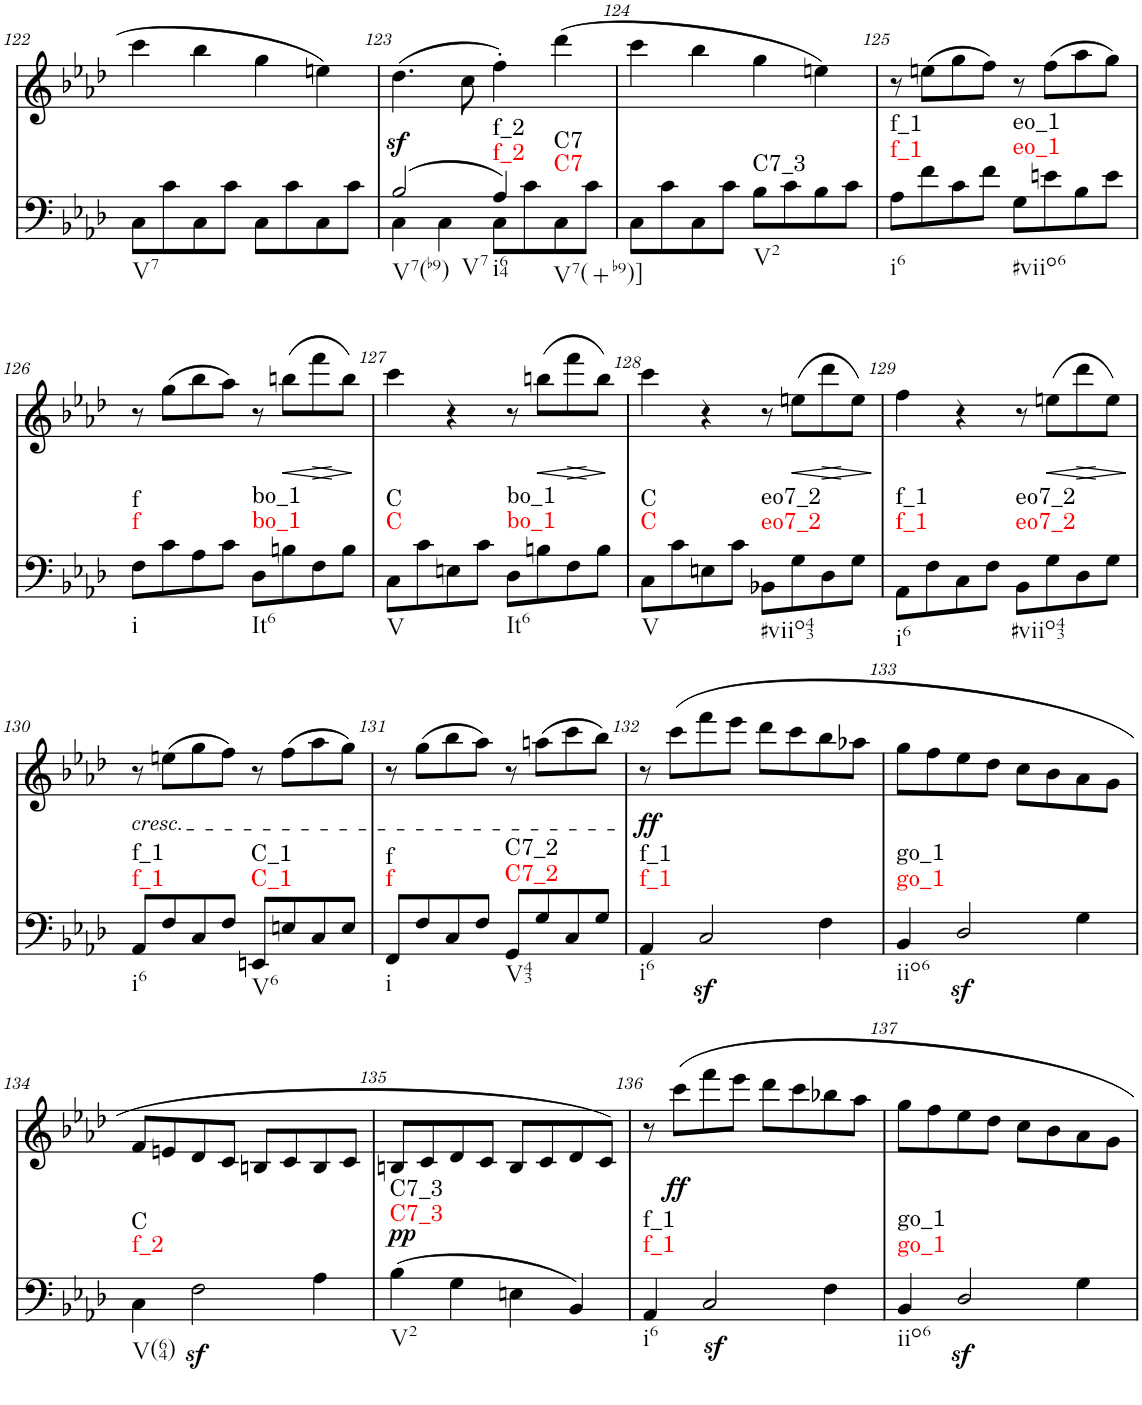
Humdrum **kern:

**kern	**dynam	**harte	**kern	**dynam
*part2	*part2	*part2	*part1	*part1
*staff2	*staff2	*	*staff1	*staff1
*I"piano	*	*	*I"piano	*
*I'Pno	*	*	*I'Pno	*
!!LO:PB:g=z
*clefF4	*	*	*clefG2	*
*k[b-e-a-d-]	*	*	*k[b-e-a-d-]	*
*f:	*	*	*f:	*
*M2/2	*	*	*M2/2	*
=122	=122	=122	=122	=122
8C\L	.	.	4ccc\	.
8c\	.	.	.	.
8C\	.	.	4bb-\	.
8c\J	.	.	.	.
8C\L	.	.	4gg\	.
8c\	.	.	.	.
8C\	.	.	4een\	.
8c\J	.	.	.	.
=123	=123	=123	=123	=123
*^	*	*	*	*
(2B-/	4C\	.	.	(4.dd-z<\	.
.	4C\	.	.	.	.
.	.	.	.	8cc\	.
!	!	!	!LO:H:n=1:kt=f_2	!	!
!	!	!	!LO:H:n=2:kt=f_2	!	!
4A-/)	8C\L	.	N N	4ff'\)	.
.	8c\	.	.	.	.
!	!	!	!LO:H:n=1:kt=C7	!	!
!	!	!	!LO:H:n=2:kt=C7	!	!
4ryy	8C\	.	N N	(4ddd-\	.
.	8c\J	.	.	.	.
*v	*v	*	*	*	*
=124	=124	=124	=124	=124
8C\L	.	.	4ccc\	.
8c\	.	.	.	.
8C\	.	.	4bb-\	.
8c\J	.	.	.	.
!	!	!LO:H:kt=C7_3	!	!
8B-\L	.	N	4gg\	.
8c\	.	.	.	.
8B-\	.	.	4een\)	.
8c\J	.	.	.	.
=125	=125	=125	=125	=125
!	!	!LO:H:n=1:kt=f_1	!	!
!	!	!LO:H:n=2:kt=f_1	!	!
8A-\L	.	N N	8r	.
8f\	.	.	(8een\L	.
8c\	.	.	8gg\	.
8f\J	.	.	8ff\J)	.
!	!	!LO:H:n=1:kt=eo_1	!	!
!	!	!LO:H:n=2:kt=eo_1	!	!
8G\L	.	N N	8r	.
8en\	.	.	(8ff\L	.
8B-\	.	.	8aa-\	.
8e\J	.	.	8gg\J)	.
!!LO:LB:g=z
=126	=126	=126	=126	=126
!	!	!LO:H:n=1:kt=f	!	!
!	!	!LO:H:n=2:kt=f	!	!
8F\L	.	N N	8r	.
8c\	.	.	(8gg\L	.
8A-\	.	.	8bb-\	.
8c\J	.	.	8aa-\J)	.
!	!	!LO:H:n=1:kt=bo_1	!	!
!	!	!LO:H:n=2:kt=bo_1	!	!
8D-\L	.	N N	8r	.
!	!	!	!	!LO:HP:b
8Bn\	.	.	(8bbn\L	<
!	!	!	!	!LO:HP:b
8F\	.	.	8fff\	>
8B\J	.	.	8bb\J)	[
.	.	.	.	]
=127	=127	=127	=127	=127
!	!	!LO:H:n=1:kt=C	!	!
!	!	!LO:H:n=2:kt=C	!	!
8C\L	.	N N	4ccc\	.
8c\	.	.	.	.
8En\	.	.	4r	.
8c\J	.	.	.	.
!	!	!LO:H:n=1:kt=bo_1	!	!
!	!	!LO:H:n=2:kt=bo_1	!	!
8D-\L	.	N N	8r	.
!	!	!	!	!LO:HP:b
8Bn\	.	.	(8bbn\L	<
!	!	!	!	!LO:HP:b
8F\	.	.	8fff\	>
8B\J	.	.	8bb\J)	[
.	.	.	.	]
=128	=128	=128	=128	=128
!	!	!LO:H:n=1:kt=C	!	!
!	!	!LO:H:n=2:kt=C	!	!
8C\L	.	N N	4ccc\	.
8c\	.	.	.	.
8En\	.	.	4r	.
8c\J	.	.	.	.
!	!	!LO:H:n=1:kt=eo7_2	!	!
!	!	!LO:H:n=2:kt=eo7_2	!	!
8BB-X\L	.	N N	8r	.
!	!	!	!	!LO:HP:b
8G\	.	.	(8een\L	<
!	!	!	!	!LO:HP:b
8D-\	.	.	8ddd-\	>
8G\J	.	.	8ee\J)	[
.	.	.	.	]
=129	=129	=129	=129	=129
!	!	!LO:H:n=1:kt=f_1	!	!
!	!	!LO:H:n=2:kt=f_1	!	!
8AA-\L	.	N N	4ff\	.
8F\	.	.	.	.
8C\	.	.	4r	.
8F\J	.	.	.	.
!	!	!LO:H:n=1:kt=eo7_2	!	!
!	!	!LO:H:n=2:kt=eo7_2	!	!
8BB-\L	.	N N	8r	.
!	!	!	!	!LO:HP:b
8G\	.	.	(8een\L	<
!	!	!	!	!LO:HP:b
8D-\	.	.	8ddd-\	>
8G\J	.	.	8ee\J)	[
.	.	.	.	]
!!LO:LB:g=z
=130	=130	=130	=130	=130
!	!	!LO:H:n=1:kt=f_1	!LO:TX:b:i:t=cresc.	!
!	!	!LO:H:n=2:kt=f_1	!	!
8AA-/L	.	N N	8r	.
8F/	.	.	(8een\L	.
8C/	.	.	8gg\	.
8F/J	.	.	8ff\J)	.
!	!	!LO:H:n=1:kt=C_1	!	!
!	!	!LO:H:n=2:kt=C_1	!	!
8EEn/L	.	N N	8r	.
8En/	.	.	(8ff\L	.
8C/	.	.	8aa-\	.
8E/J	.	.	8gg\J)	.
=131	=131	=131	=131	=131
!	!	!LO:H:n=1:kt=f	!	!
!	!	!LO:H:n=2:kt=f	!	!
8FF/L	.	N N	8r	.
8F/	.	.	(8gg\L	.
8C/	.	.	8bb-\	.
8F/J	.	.	8aa-\J)	.
!	!	!LO:H:n=1:kt=C7_2	!	!
!	!	!LO:H:n=2:kt=C7_2	!	!
8GG/L	.	N N	8r	.
8G/	.	.	(8aan\L	.
8C/	.	.	8ccc\	.
8G/J	.	.	8bb-\J)	.
=132	=132	=132	=132	=132
!	!	!LO:H:n=1:kt=f_1	!	!LO:DY:b
!	!	!LO:H:n=2:kt=f_1	!	!
4AA-/	.	N N	8r	ff
.	.	.	(8ccc\L	.
2Cz</	.	.	8fff\	.
.	.	.	8eee-\J	.
.	.	.	8ddd-\L	.
.	.	.	8ccc\	.
4F\	.	.	8bb-\	.
.	.	.	8aa-X\J	.
=133	=133	=133	=133	=133
!	!	!LO:H:n=1:kt=go_1	!	!
!	!	!LO:H:n=2:kt=go_1	!	!
4BB-/	.	N N	8gg\L	.
.	.	.	8ff\	.
2D-z</	.	.	8ee-\	.
.	.	.	8dd-\J	.
.	.	.	8cc\L	.
.	.	.	8b-\	.
4G\	.	.	8a-\	.
.	.	.	8g\J	.
!!LO:LB:g=z
=134	=134	=134	=134	=134
!	!	!LO:H:n=1:kt=f_2	!	!
!	!	!LO:H:n=2:kt=C	!	!
4C\	.	N N	8f/L	.
.	.	.	8en/	.
2Fz<\	.	.	8d-/	.
.	.	.	8c/J	.
.	.	.	8Bn/L	.
.	.	.	8c/	.
4A-\	.	.	8B/	.
.	.	.	8c/J	.
=135	=135	=135	=135	=135
!	!LO:DY:a	!LO:H:n=1:kt=C7_3	!	!
!	!	!LO:H:n=2:kt=C7_3	!	!
(4B-\	pp	N N	8Bn/L	.
.	.	.	8c/	.
4G\	.	.	8d-/	.
.	.	.	8c/J	.
4En\	.	.	8B/L	.
.	.	.	8c/	.
4BB-/)	.	.	8d-/	.
.	.	.	8c/J)	.
=136	=136	=136	=136	=136
!	!	!LO:H:n=1:kt=f_1	!	!
!	!	!LO:H:n=2:kt=f_1	!	!
4AA-/	.	N N	8r	.
!	!	!	!	!LO:DY:b
.	.	.	8ccc\L	ff
2Cz</	.	.	8fff\	.
.	.	.	8eee-\J	.
.	.	.	8ddd-\L	.
.	.	.	8ccc\	.
4F\	.	.	8bb-X\	.
.	.	.	8aa-\J	.
=137	=137	=137	=137	=137
!	!	!LO:H:n=1:kt=go_1	!	!
!	!	!LO:H:n=2:kt=go_1	!	!
4BB-/	.	N N	8gg\L	.
.	.	.	8ff\	.
2D-z</	.	.	8ee-\	.
.	.	.	8dd-\J	.
.	.	.	8cc\L	.
.	.	.	8b-\	.
4G\	.	.	8a-\	.
.	.	.	8g\J	.
=	=	=	=	=
*-	*-	*-	*-	*-
